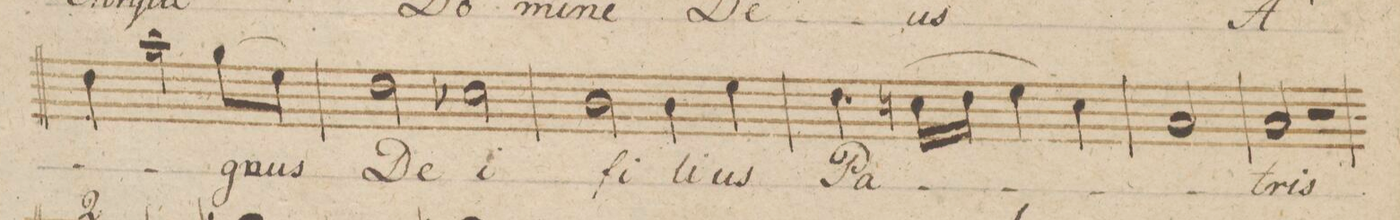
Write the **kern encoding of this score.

**kern	**text	**dynam
*I"Tenore.	*	*
*clefC4	*	*
*k[b-]	*	*
*met(c)	*	*
*M4/4	*	*
4c\	.	.
2g\	.	.
(>8f\L	-gnus	.
8d\J)	.	.
=61	=61	=61
2c\	-De-	.
2B-X\	-i	.
=62	=62	=62
2A\	fi-	.
4A\	-li-	.
4d\	-us	.
=63	=63	=63
4.c\	Pa-	.
(>16Bn\LL	.	.
16c\JJ	.	.
4d\	.	.
4B\)	.	.
=64	=64	=64
1G	.	.
=65	=65	=65
2G/	-tris	.
2r	.	.
=66	=66	=66
*-	*-	*-
